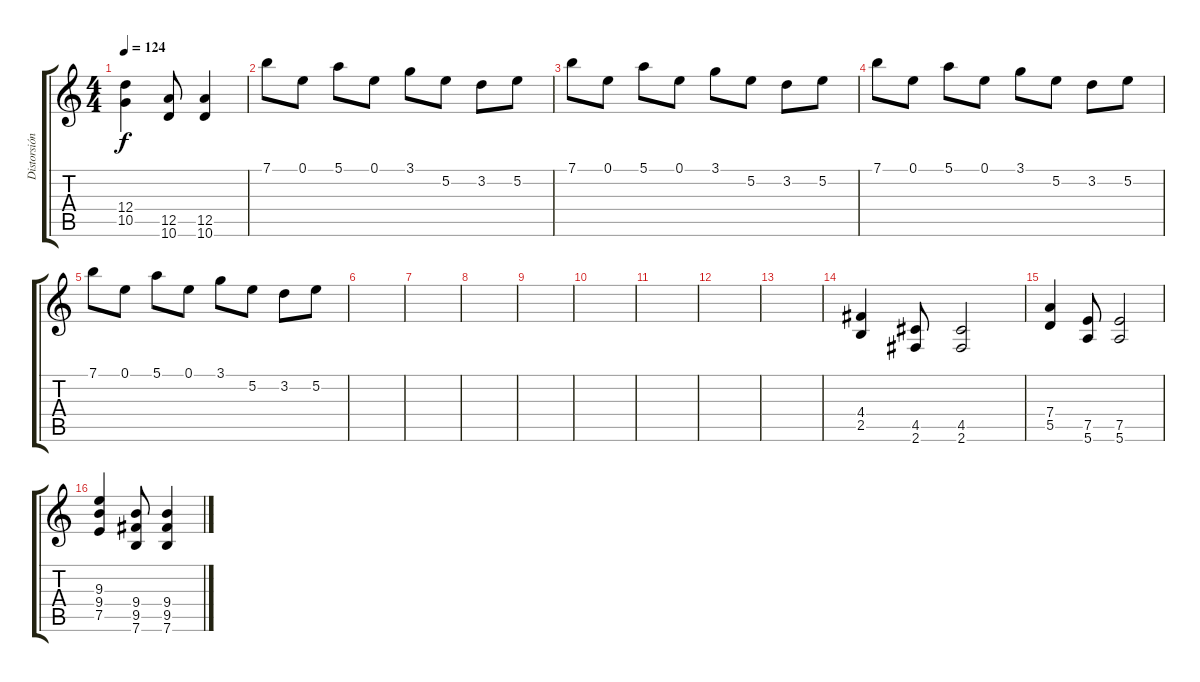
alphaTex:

\track ("Distorsión" "Distorsión") {instrument overdrivenguitar}
\staff {score tabs}
\tuning (E4 B3 G3 D3 A2 E2) {hide}
\ts (4 4)
\tempo 124
\clef g2
\ks c
(12.4 10.5).4{dy f} (12.5 10.6).8 (12.5 10.6).4 |
7.1.8{volume 8} 0.1.8 5.1.8 0.1.8 3.1.8 5.2.8 3.2.8 5.2.8 |
7.1.8{volume 8} 0.1.8 5.1.8 0.1.8 3.1.8 5.2.8 3.2.8 5.2.8 |
7.1.8{volume 8} 0.1.8 5.1.8 0.1.8 3.1.8 5.2.8 3.2.8 5.2.8 |
7.1.8{volume 8} 0.1.8 5.1.8 0.1.8 3.1.8 5.2.8 3.2.8 5.2.8 |
|
|
|
|
|
|
|
|
(4.4 2.5).4 (4.5 2.6).8 (4.5 2.6).2 |
(7.4 5.5).4 (7.5 5.6).8 (7.5 5.6).2 |
(9.3 9.4 7.5).4 (9.4 9.5 7.6).8 (9.4 9.5 7.6).4
